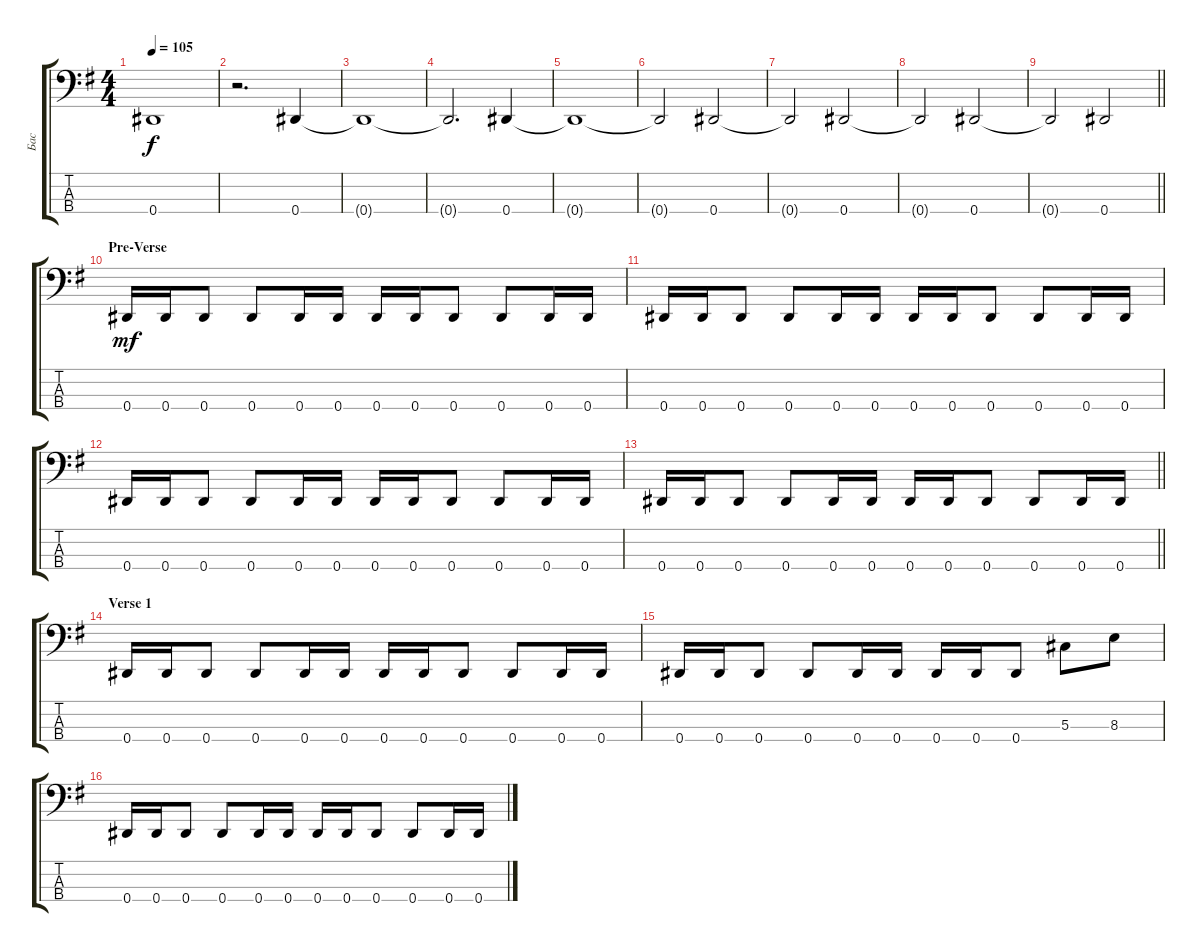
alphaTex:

\track ("Бас" "Бас") {instrument electricbassfinger}
\staff {score tabs}
\tuning (Gb2 Db2 Ab1 Eb1) {hide}
\ts (4 4)
\tempo 105
\clef f4
\ks eminor
0.4{t}.1{dy f} |
r.2{d} 0.4.4 |
0.4{t}.1 |
0.4{t}.2{d} 0.4.4 |
0.4{t}.1 |
0.4{t}.2 0.4.2 |
0.4{t}.2 0.4.2 |
0.4{t}.2 0.4.2 |
\barLineRight lightlight
0.4{t}.2 0.4.2 |
\section ("" "Pre-Verse")
0.4.16{dy mf instrument electricbassfinger} 0.4.16 0.4.8 0.4.8 0.4.16 0.4.16 0.4.16 0.4.16 0.4.8 0.4.8 0.4.16 0.4.16 |
0.4.16 0.4.16 0.4.8 0.4.8 0.4.16 0.4.16 0.4.16 0.4.16 0.4.8 0.4.8 0.4.16 0.4.16 |
0.4.16 0.4.16 0.4.8 0.4.8 0.4.16 0.4.16 0.4.16 0.4.16 0.4.8 0.4.8 0.4.16 0.4.16 |
\barLineRight lightlight
0.4.16 0.4.16 0.4.8 0.4.8 0.4.16 0.4.16 0.4.16 0.4.16 0.4.8 0.4.8 0.4.16 0.4.16 |
\section ("" "Verse 1")
0.4.16 0.4.16 0.4.8 0.4.8 0.4.16 0.4.16 0.4.16 0.4.16 0.4.8 0.4.8 0.4.16 0.4.16 |
0.4.16 0.4.16 0.4.8 0.4.8 0.4.16 0.4.16 0.4.16 0.4.16 0.4.8 5.3.8 8.3.8 |
0.4.16 0.4.16 0.4.8 0.4.8 0.4.16 0.4.16 0.4.16 0.4.16 0.4.8 0.4.8 0.4.16 0.4.16
